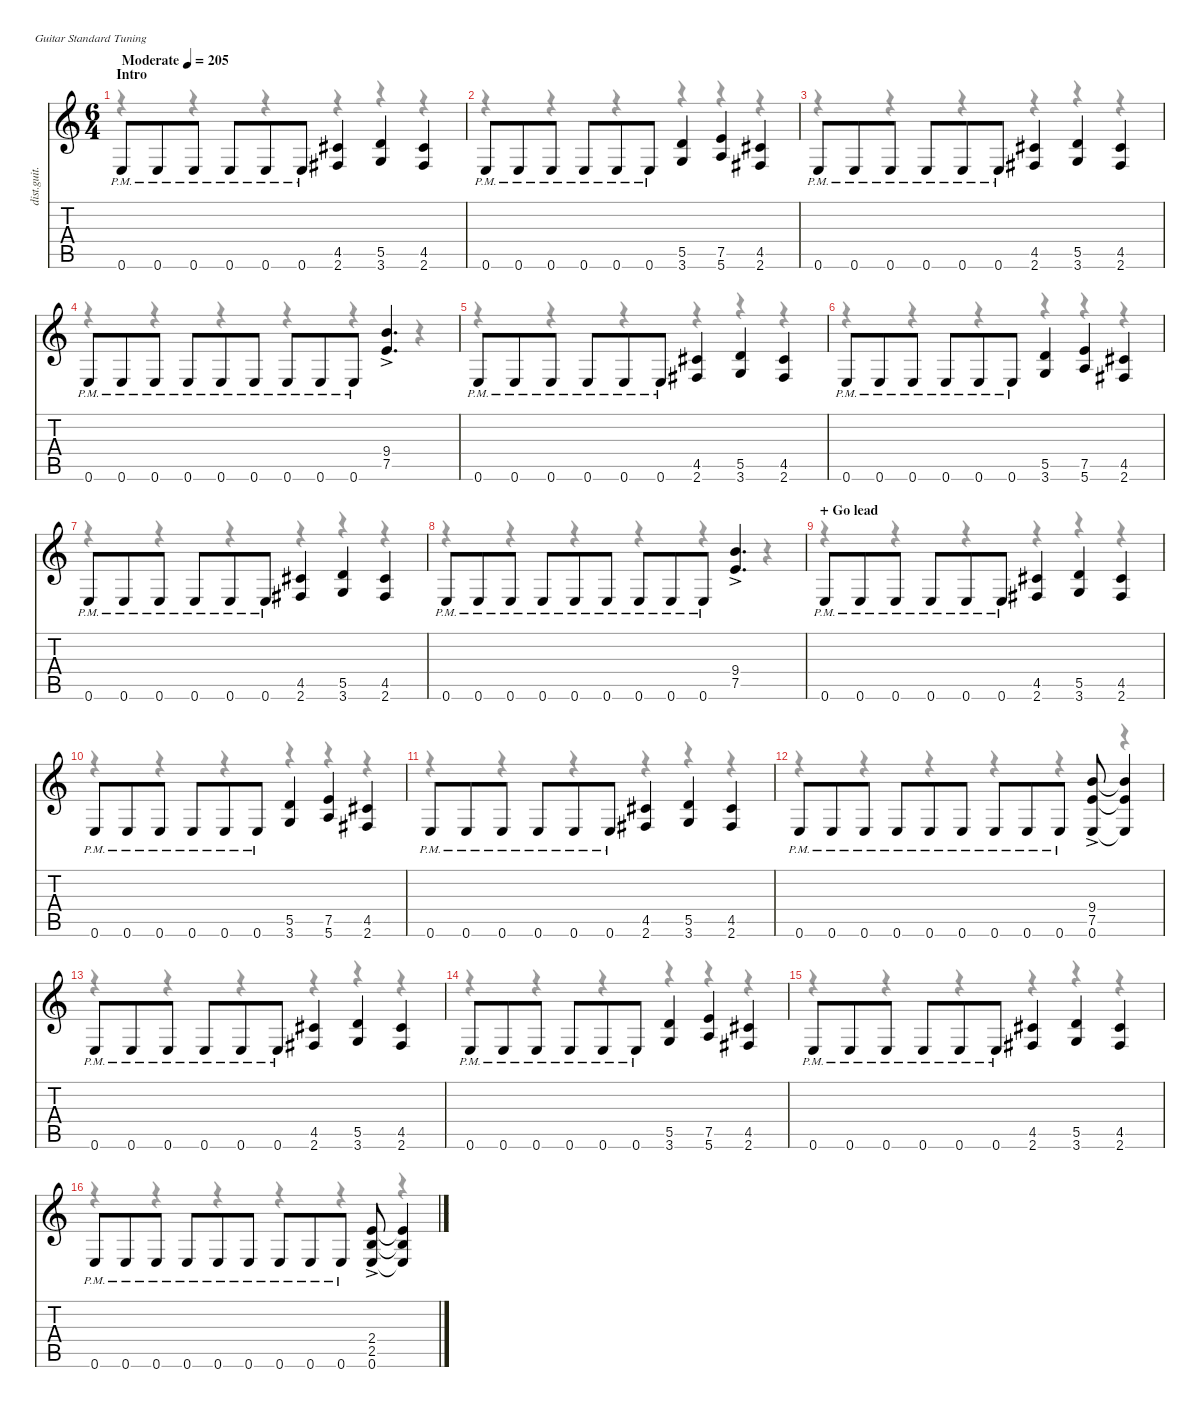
\defaultSystemsLayout 4
\hideDynamics
\bracketExtendMode nobrackets
\otherSystemsTrackNameOrientation horizontal
\track ("James Hetfield (Rhythm Guitar)" "dist.guit.") {instrument distortionguitar}
\staff {score tabs}
\tuning (E4 B3 G3 D3 A2 E2)
\voice
\ts (6 4)
\beaming (8 3 3 3 3)
\section ("" "Intro")
\tempo (205 "Moderate")
\clef g2
\ks c
0.6{pm}.8{dy f instrument distortionguitar beam Up} 0.6{pm}.8{beam Up} 0.6{pm}.8{beam Up} 0.6{pm}.8{beam Up} 0.6{pm}.8{beam Up} 0.6{pm}.8{beam Up} (4.5{acc #} 2.6{acc #}).4{beam Up} (5.5 3.6).4{beam Up} (4.5{acc #} 2.6{acc #}).4{beam Up} |
0.6{pm}.8{beam Up} 0.6{pm}.8{beam Up} 0.6{pm}.8{beam Up} 0.6{pm}.8{beam Up} 0.6{pm}.8{beam Up} 0.6{pm}.8{beam Up} (5.5 3.6).4{beam Up} (7.5 5.6).4{beam Up} (4.5{acc #} 2.6{acc #}).4{beam Up} |
0.6{pm}.8{beam Up} 0.6{pm}.8{beam Up} 0.6{pm}.8{beam Up} 0.6{pm}.8{beam Up} 0.6{pm}.8{beam Up} 0.6{pm}.8{beam Up} (4.5{acc #} 2.6{acc #}).4{beam Up} (5.5 3.6).4{beam Up} (4.5{acc #} 2.6{acc #}).4{beam Up} |
0.6{pm}.8{beam Up} 0.6{pm}.8{beam Up} 0.6{pm}.8{beam Up} 0.6{pm}.8{beam Up} 0.6{pm}.8{beam Up} 0.6{pm}.8{beam Up} 0.6{pm}.8{beam Up} 0.6{pm}.8{beam Up} 0.6{pm}.8{beam Up} (9.4{ac} 7.5{ac}).4{d beam Up} |
0.6{pm}.8{beam Up} 0.6{pm}.8{beam Up} 0.6{pm}.8{beam Up} 0.6{pm}.8{beam Up} 0.6{pm}.8{beam Up} 0.6{pm}.8{beam Up} (4.5{acc #} 2.6{acc #}).4{beam Up} (5.5 3.6).4{beam Up} (4.5{acc #} 2.6{acc #}).4{beam Up} |
0.6{pm}.8{beam Up} 0.6{pm}.8{beam Up} 0.6{pm}.8{beam Up} 0.6{pm}.8{beam Up} 0.6{pm}.8{beam Up} 0.6{pm}.8{beam Up} (5.5 3.6).4{beam Up} (7.5 5.6).4{beam Up} (4.5{acc #} 2.6{acc #}).4{beam Up} |
0.6{pm}.8{beam Up} 0.6{pm}.8{beam Up} 0.6{pm}.8{beam Up} 0.6{pm}.8{beam Up} 0.6{pm}.8{beam Up} 0.6{pm}.8{beam Up} (4.5{acc #} 2.6{acc #}).4{beam Up} (5.5 3.6).4{beam Up} (4.5{acc #} 2.6{acc #}).4{beam Up} |
0.6{pm}.8{beam Up} 0.6{pm}.8{beam Up} 0.6{pm}.8{beam Up} 0.6{pm}.8{beam Up} 0.6{pm}.8{beam Up} 0.6{pm}.8{beam Up} 0.6{pm}.8{beam Up} 0.6{pm}.8{beam Up} 0.6{pm}.8{beam Up} (9.4{ac} 7.5{ac}).4{d beam Up} |
\section ("" "+ Go lead")
0.6{pm}.8{beam Up} 0.6{pm}.8{beam Up} 0.6{pm}.8{beam Up} 0.6{pm}.8{beam Up} 0.6{pm}.8{beam Up} 0.6{pm}.8{beam Up} (4.5{acc #} 2.6{acc #}).4{beam Up} (5.5 3.6).4{beam Up} (4.5{acc #} 2.6{acc #}).4{beam Up} |
0.6{pm}.8{beam Up} 0.6{pm}.8{beam Up} 0.6{pm}.8{beam Up} 0.6{pm}.8{beam Up} 0.6{pm}.8{beam Up} 0.6{pm}.8{beam Up} (5.5 3.6).4{beam Up} (7.5 5.6).4{beam Up} (4.5{acc #} 2.6{acc #}).4{beam Up} |
0.6{pm}.8{beam Up} 0.6{pm}.8{beam Up} 0.6{pm}.8{beam Up} 0.6{pm}.8{beam Up} 0.6{pm}.8{beam Up} 0.6{pm}.8{beam Up} (4.5{acc #} 2.6{acc #}).4{beam Up} (5.5 3.6).4{beam Up} (4.5{acc #} 2.6{acc #}).4{beam Up} |
0.6{pm}.8{beam Up} 0.6{pm}.8{beam Up} 0.6{pm}.8{beam Up} 0.6{pm}.8{beam Up} 0.6{pm}.8{beam Up} 0.6{pm}.8{beam Up} 0.6{pm}.8{beam Up} 0.6{pm}.8{beam Up} 0.6{pm}.8{beam Up} (9.4{ac} 7.5{ac} 0.6).8{beam Up} (9.4{t} 7.5{t} 0.6{t}).4{beam Up} |
0.6{pm}.8{beam Up} 0.6{pm}.8{beam Up} 0.6{pm}.8{beam Up} 0.6{pm}.8{beam Up} 0.6{pm}.8{beam Up} 0.6{pm}.8{beam Up} (4.5{acc #} 2.6{acc #}).4{beam Up} (5.5 3.6).4{beam Up} (4.5{acc #} 2.6{acc #}).4{beam Up} |
0.6{pm}.8{beam Up} 0.6{pm}.8{beam Up} 0.6{pm}.8{beam Up} 0.6{pm}.8{beam Up} 0.6{pm}.8{beam Up} 0.6{pm}.8{beam Up} (5.5 3.6).4{beam Up} (7.5 5.6).4{beam Up} (4.5{acc #} 2.6{acc #}).4{beam Up} |
0.6{pm}.8{beam Up} 0.6{pm}.8{beam Up} 0.6{pm}.8{beam Up} 0.6{pm}.8{beam Up} 0.6{pm}.8{beam Up} 0.6{pm}.8{beam Up} (4.5{acc #} 2.6{acc #}).4{beam Up} (5.5 3.6).4{beam Up} (4.5{acc #} 2.6{acc #}).4{beam Up} |
0.6{pm}.8{beam Up} 0.6{pm}.8{beam Up} 0.6{pm}.8{beam Up} 0.6{pm}.8{beam Up} 0.6{pm}.8{beam Up} 0.6{pm}.8{beam Up} 0.6{pm}.8{beam Up} 0.6{pm}.8{beam Up} 0.6{pm}.8{beam Up} (2.4{ac} 2.5{ac} 0.6).8{beam Up} (2.4{t} 2.5{t} 0.6{t}).4{beam Up}
\voice
\clef g2
\ottava regular
\simile none
\ks c
r.4{dy mf beam Down} r.4{beam Down} r.4{beam Down} r.4{beam Down} r.4{beam Down} r.4{beam Down} |
r.4{beam Down} r.4{beam Down} r.4{beam Down} r.4{beam Down} r.4{beam Down} r.4{beam Down} |
r.4{beam Down} r.4{beam Down} r.4{beam Down} r.4{beam Down} r.4{beam Down} r.4{beam Down} |
r.4{beam Down} r.4{beam Down} r.4{beam Down} r.4{beam Down} r.4{beam Down} r.4{beam Down} |
r.4{beam Down} r.4{beam Down} r.4{beam Down} r.4{beam Down} r.4{beam Down} r.4{beam Down} |
r.4{beam Down} r.4{beam Down} r.4{beam Down} r.4{beam Down} r.4{beam Down} r.4{beam Down} |
r.4{beam Down} r.4{beam Down} r.4{beam Down} r.4{beam Down} r.4{beam Down} r.4{beam Down} |
r.4{beam Down} r.4{beam Down} r.4{beam Down} r.4{beam Down} r.4{beam Down} r.4{beam Down} |
r.4{beam Down} r.4{beam Down} r.4{beam Down} r.4{beam Down} r.4{beam Down} r.4{beam Down} |
r.4{beam Down} r.4{beam Down} r.4{beam Down} r.4{beam Down} r.4{beam Down} r.4{beam Down} |
r.4{beam Down} r.4{beam Down} r.4{beam Down} r.4{beam Down} r.4{beam Down} r.4{beam Down} |
r.4{beam Down} r.4{beam Down} r.4{beam Down} r.4{beam Down} r.4{beam Down} r.4{beam Down} |
r.4{beam Down} r.4{beam Down} r.4{beam Down} r.4{beam Down} r.4{beam Down} r.4{beam Down} |
r.4{beam Down} r.4{beam Down} r.4{beam Down} r.4{beam Down} r.4{beam Down} r.4{beam Down} |
r.4{beam Down} r.4{beam Down} r.4{beam Down} r.4{beam Down} r.4{beam Down} r.4{beam Down} |
r.4{beam Down} r.4{beam Down} r.4{beam Down} r.4{beam Down} r.4{beam Down} r.4{beam Down}
